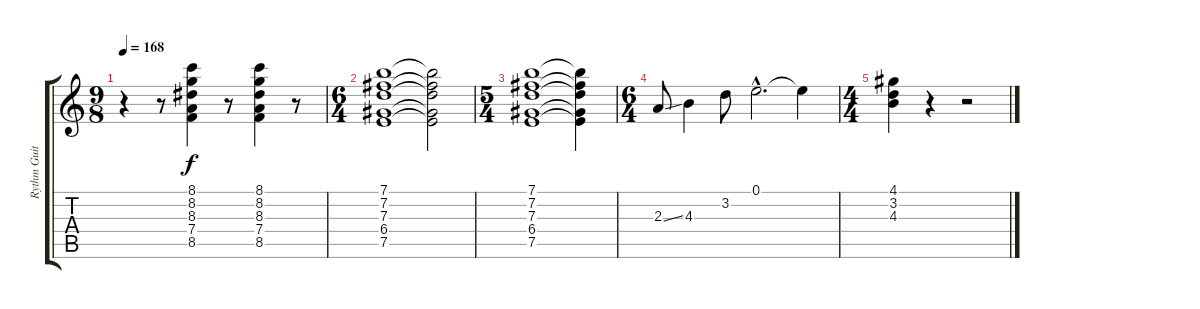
\track ("Rythm Guitar" "Rythm Guit") {instrument overdrivenguitar}
\staff {score tabs}
\tuning (E4 B3 G3 D3 A2 E2) {hide}
\ts (9 8)
\tempo 168
\clef g2
\ks c
r.4{dy f} r.8 (8.1 8.2 8.3 7.4 8.5).4 r.8 (8.1 8.2 8.3 7.4 8.5).4 r.8 |
\ts (6 4)
(7.1 7.2 7.3 6.4 7.5).1 (7.1{t} 7.2{t} 7.3{t} 6.4{t} 7.5{t}).2 |
\ts (5 4)
(7.1 7.2 7.3 6.4 7.5).1 (7.1{t} 7.2{t} 7.3{t} 6.4{t} 7.5{t}).4 |
\ts (6 4)
2.3{ss}.8 4.3.4 3.2.8 0.1{hac}.2{d} 0.1{t}.4 |
\ts (4 4)
(4.1 3.2 4.3).4 r.4 r.2
